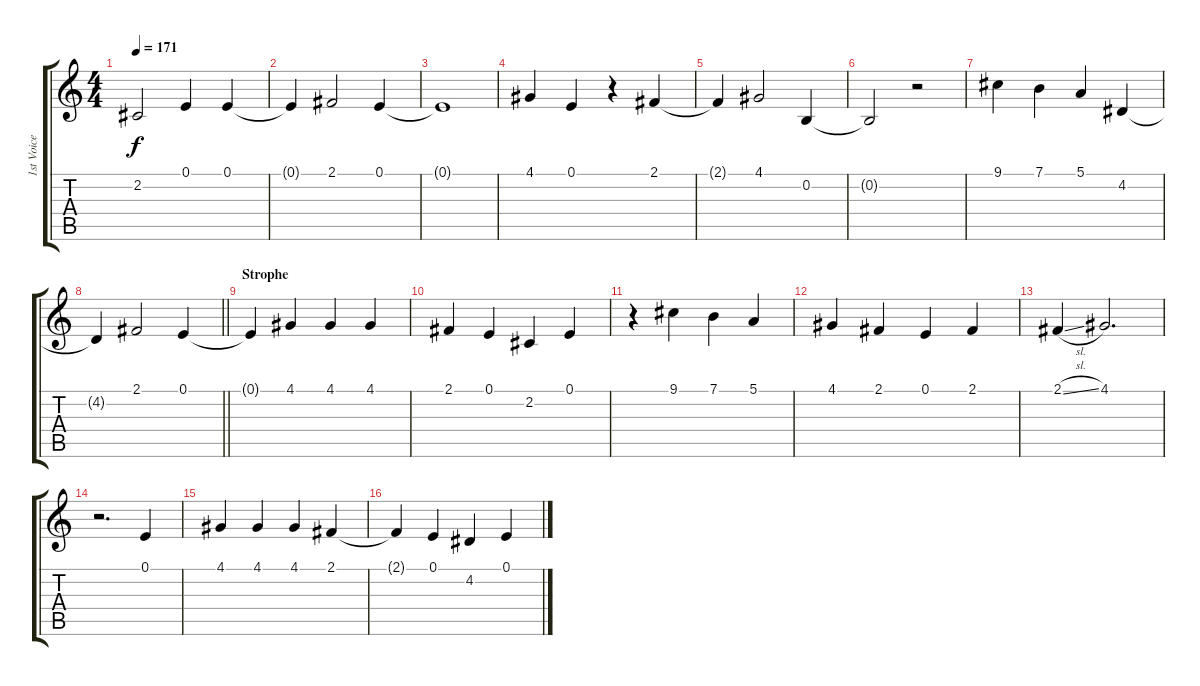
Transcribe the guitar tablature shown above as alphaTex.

\track ("1st Voice" "1st Voice") {instrument tenorsax}
\staff {score tabs}
\tuning (E4 B3 G3 D3 A2 E2) {hide}
\ts (4 4)
\tempo 171
\clef g2
\ks c
2.2.2{dy f} 0.1.4 0.1.4 |
0.1{t}.4 2.1.2 0.1.4 |
0.1{t}.1 |
4.1.4 0.1.4 r.4 2.1.4 |
2.1{t}.4 4.1.2 0.2.4 |
0.2{t}.2 r.2 |
9.1.4 7.1.4 5.1.4 4.2.4 |
\barLineRight lightlight
4.2{t}.4 2.1.2 0.1.4 |
\section ("" "Strophe")
0.1{t}.4 4.1.4 4.1.4 4.1.4 |
2.1.4 0.1.4 2.2.4 0.1.4 |
r.4 9.1.4 7.1.4 5.1.4 |
4.1.4 2.1.4 0.1.4 2.1.4 |
2.1{sl}.4 4.1.2{d} |
r.2{d} 0.1.4 |
4.1.4 4.1.4 4.1.4 2.1.4 |
2.1{t}.4 0.1.4 4.2.4 0.1.4
